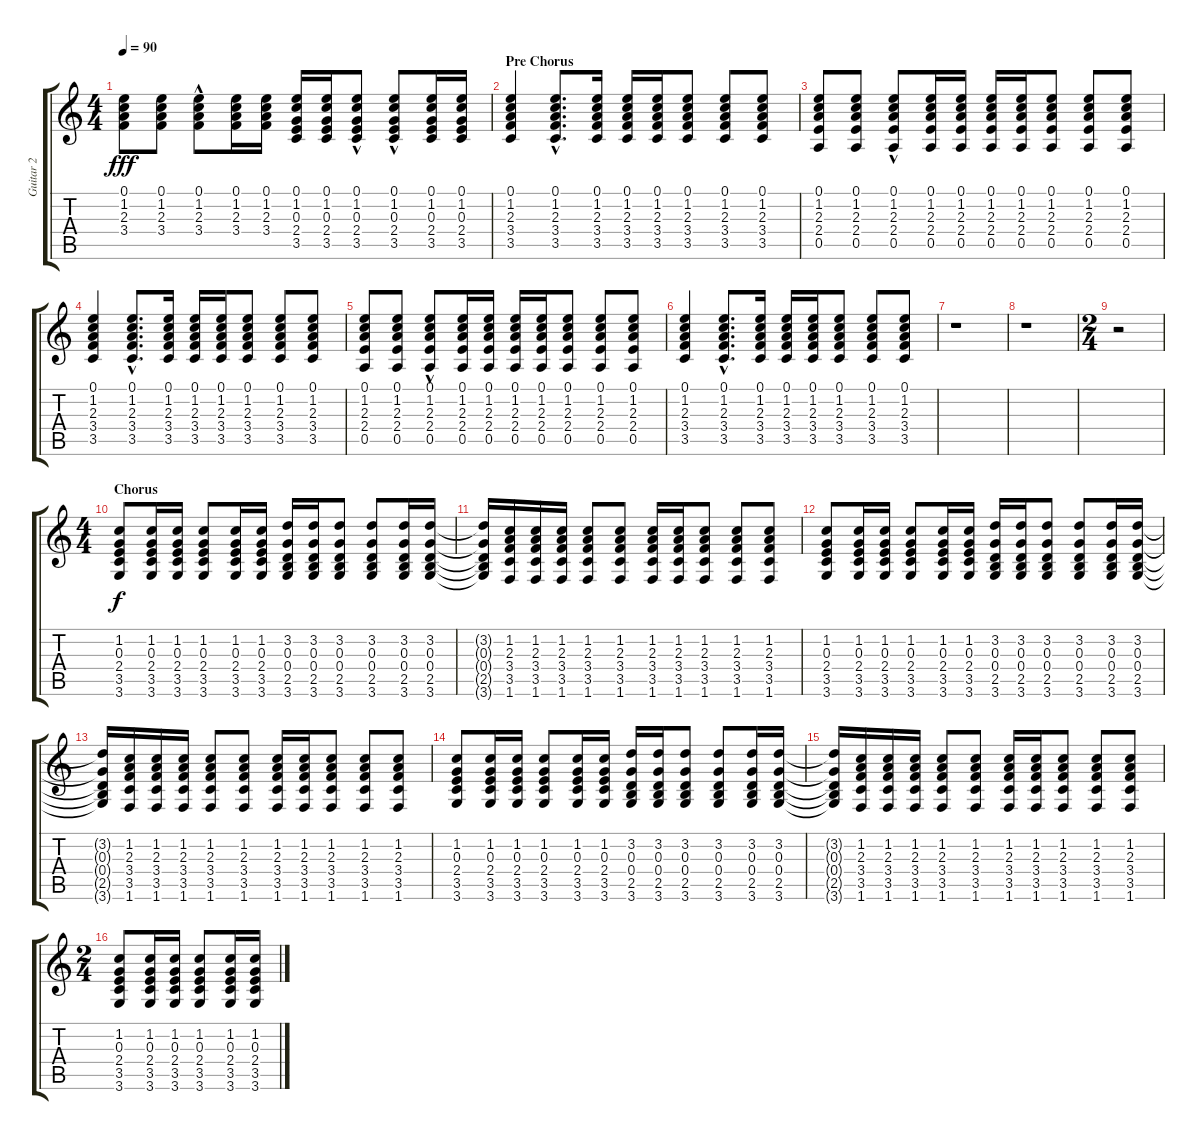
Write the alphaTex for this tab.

\track ("Guitar 2" "Guitar 2") {instrument acousticguitarsteel}
\staff {score tabs}
\tuning (E4 B3 G3 D3 A2 E2) {hide}
\ts (4 4)
\tempo 90
\clef g2
\ks c
(0.1 1.2 2.3 3.4).8{dy fff} (0.1 1.2 2.3 3.4).8 (0.1 1.2 2.3 3.4{hac}).8 (0.1 1.2 2.3 3.4).16 (0.1 1.2 2.3 3.4).16 (0.1 1.2 0.3 2.4 3.5).16 (0.1 1.2 0.3 2.4 3.5).16 (0.1 1.2 0.3 2.4{hac} 3.5{hac}).8 (0.1 1.2 0.3 2.4{hac} 3.5{hac}).8 (0.1 1.2 0.3 2.4 3.5).16 (0.1 1.2 0.3 2.4 3.5).16 |
\section ("" "Pre Chorus")
(0.1 1.2 2.3 3.4 3.5).4 (0.1{hac} 1.2 2.3 3.4 3.5).8{d} (0.1 1.2 2.3 3.4 3.5).16 (0.1 1.2 2.3 3.4 3.5).16 (0.1 1.2 2.3 3.4 3.5).16 (0.1 1.2 2.3 3.4 3.5).8 (0.1 1.2 2.3 3.4 3.5).8 (0.1 1.2 2.3 3.4 3.5).8 |
(0.1 1.2 2.3 2.4 0.5).8 (0.1 1.2 2.3 2.4 0.5).8 (0.1{hac} 1.2 2.3 2.4 0.5).8 (0.1 1.2 2.3 2.4 0.5).16 (0.1 1.2 2.3 2.4 0.5).16 (0.1 1.2 2.3 2.4 0.5).16 (0.1 1.2 2.3 2.4 0.5).16 (0.1 1.2 2.3 2.4 0.5).8 (0.1 1.2 2.3 2.4 0.5).8 (0.1 1.2 2.3 2.4 0.5).8 |
(0.1 1.2 2.3 3.4 3.5).4 (0.1{hac} 1.2 2.3 3.4 3.5).8{d} (0.1 1.2 2.3 3.4 3.5).16 (0.1 1.2 2.3 3.4 3.5).16 (0.1 1.2 2.3 3.4 3.5).16 (0.1 1.2 2.3 3.4 3.5).8 (0.1 1.2 2.3 3.4 3.5).8 (0.1 1.2 2.3 3.4 3.5).8 |
(0.1 1.2 2.3 2.4 0.5).8 (0.1 1.2 2.3 2.4 0.5).8 (0.1{hac} 1.2 2.3 2.4 0.5).8 (0.1 1.2 2.3 2.4 0.5).16 (0.1 1.2 2.3 2.4 0.5).16 (0.1 1.2 2.3 2.4 0.5).16 (0.1 1.2 2.3 2.4 0.5).16 (0.1 1.2 2.3 2.4 0.5).8 (0.1 1.2 2.3 2.4 0.5).8 (0.1 1.2 2.3 2.4 0.5).8 |
(0.1 1.2 2.3 3.4 3.5).4 (0.1{hac} 1.2 2.3 3.4 3.5).8{d} (0.1 1.2 2.3 3.4 3.5).16 (0.1 1.2 2.3 3.4 3.5).16 (0.1 1.2 2.3 3.4 3.5).16 (0.1 1.2 2.3 3.4 3.5).8 (0.1 1.2 2.3 3.4 3.5).8 (0.1 1.2 2.3 3.4 3.5).8 |
r.1 |
r.1 |
\ts (2 4)
r.2 |
\ts (4 4)
\section ("" "Chorus")
(1.2 0.3 2.4 3.5 3.6).8{dy f} (1.2 0.3 2.4 3.5 3.6).16 (1.2 0.3 2.4 3.5 3.6).16 (1.2 0.3 2.4 3.5 3.6).8 (1.2 0.3 2.4 3.5 3.6).16 (1.2 0.3 2.4 3.5 3.6).16 (3.2 0.3 0.4 2.5 3.6).16 (3.2 0.3 0.4 2.5 3.6).16 (3.2 0.3 0.4 2.5 3.6).8 (3.2 0.3 0.4 2.5 3.6).8 (3.2 0.3 0.4 2.5 3.6).16 (3.2 0.3 0.4 2.5 3.6).16 |
(3.2{t} 0.3{t} 0.4{t} 2.5{t} 3.6{t}).16 (1.2 2.3 3.4 3.5 1.6).16 (1.2 2.3 3.4 3.5 1.6).16 (1.2 2.3 3.4 3.5 1.6).16 (1.2 2.3 3.4 3.5 1.6).8 (1.2 2.3 3.4 3.5 1.6).8 (1.2 2.3 3.4 3.5 1.6).16 (1.2 2.3 3.4 3.5 1.6).16 (1.2 2.3 3.4 3.5 1.6).8 (1.2 2.3 3.4 3.5 1.6).8 (1.2 2.3 3.4 3.5 1.6).8 |
(1.2 0.3 2.4 3.5 3.6).8 (1.2 0.3 2.4 3.5 3.6).16 (1.2 0.3 2.4 3.5 3.6).16 (1.2 0.3 2.4 3.5 3.6).8 (1.2 0.3 2.4 3.5 3.6).16 (1.2 0.3 2.4 3.5 3.6).16 (3.2 0.3 0.4 2.5 3.6).16 (3.2 0.3 0.4 2.5 3.6).16 (3.2 0.3 0.4 2.5 3.6).8 (3.2 0.3 0.4 2.5 3.6).8 (3.2 0.3 0.4 2.5 3.6).16 (3.2 0.3 0.4 2.5 3.6).16 |
(3.2{t} 0.3{t} 0.4{t} 2.5{t} 3.6{t}).16 (1.2 2.3 3.4 3.5 1.6).16 (1.2 2.3 3.4 3.5 1.6).16 (1.2 2.3 3.4 3.5 1.6).16 (1.2 2.3 3.4 3.5 1.6).8 (1.2 2.3 3.4 3.5 1.6).8 (1.2 2.3 3.4 3.5 1.6).16 (1.2 2.3 3.4 3.5 1.6).16 (1.2 2.3 3.4 3.5 1.6).8 (1.2 2.3 3.4 3.5 1.6).8 (1.2 2.3 3.4 3.5 1.6).8 |
(1.2 0.3 2.4 3.5 3.6).8 (1.2 0.3 2.4 3.5 3.6).16 (1.2 0.3 2.4 3.5 3.6).16 (1.2 0.3 2.4 3.5 3.6).8 (1.2 0.3 2.4 3.5 3.6).16 (1.2 0.3 2.4 3.5 3.6).16 (3.2 0.3 0.4 2.5 3.6).16 (3.2 0.3 0.4 2.5 3.6).16 (3.2 0.3 0.4 2.5 3.6).8 (3.2 0.3 0.4 2.5 3.6).8 (3.2 0.3 0.4 2.5 3.6).16 (3.2 0.3 0.4 2.5 3.6).16 |
(3.2{t} 0.3{t} 0.4{t} 2.5{t} 3.6{t}).16 (1.2 2.3 3.4 3.5 1.6).16 (1.2 2.3 3.4 3.5 1.6).16 (1.2 2.3 3.4 3.5 1.6).16 (1.2 2.3 3.4 3.5 1.6).8 (1.2 2.3 3.4 3.5 1.6).8 (1.2 2.3 3.4 3.5 1.6).16 (1.2 2.3 3.4 3.5 1.6).16 (1.2 2.3 3.4 3.5 1.6).8 (1.2 2.3 3.4 3.5 1.6).8 (1.2 2.3 3.4 3.5 1.6).8 |
\ts (2 4)
(1.2 0.3 2.4 3.5 3.6).8 (1.2 0.3 2.4 3.5 3.6).16 (1.2 0.3 2.4 3.5 3.6).16 (1.2 0.3 2.4 3.5 3.6).8 (1.2 0.3 2.4 3.5 3.6).16 (1.2 0.3 2.4 3.5 3.6).16
